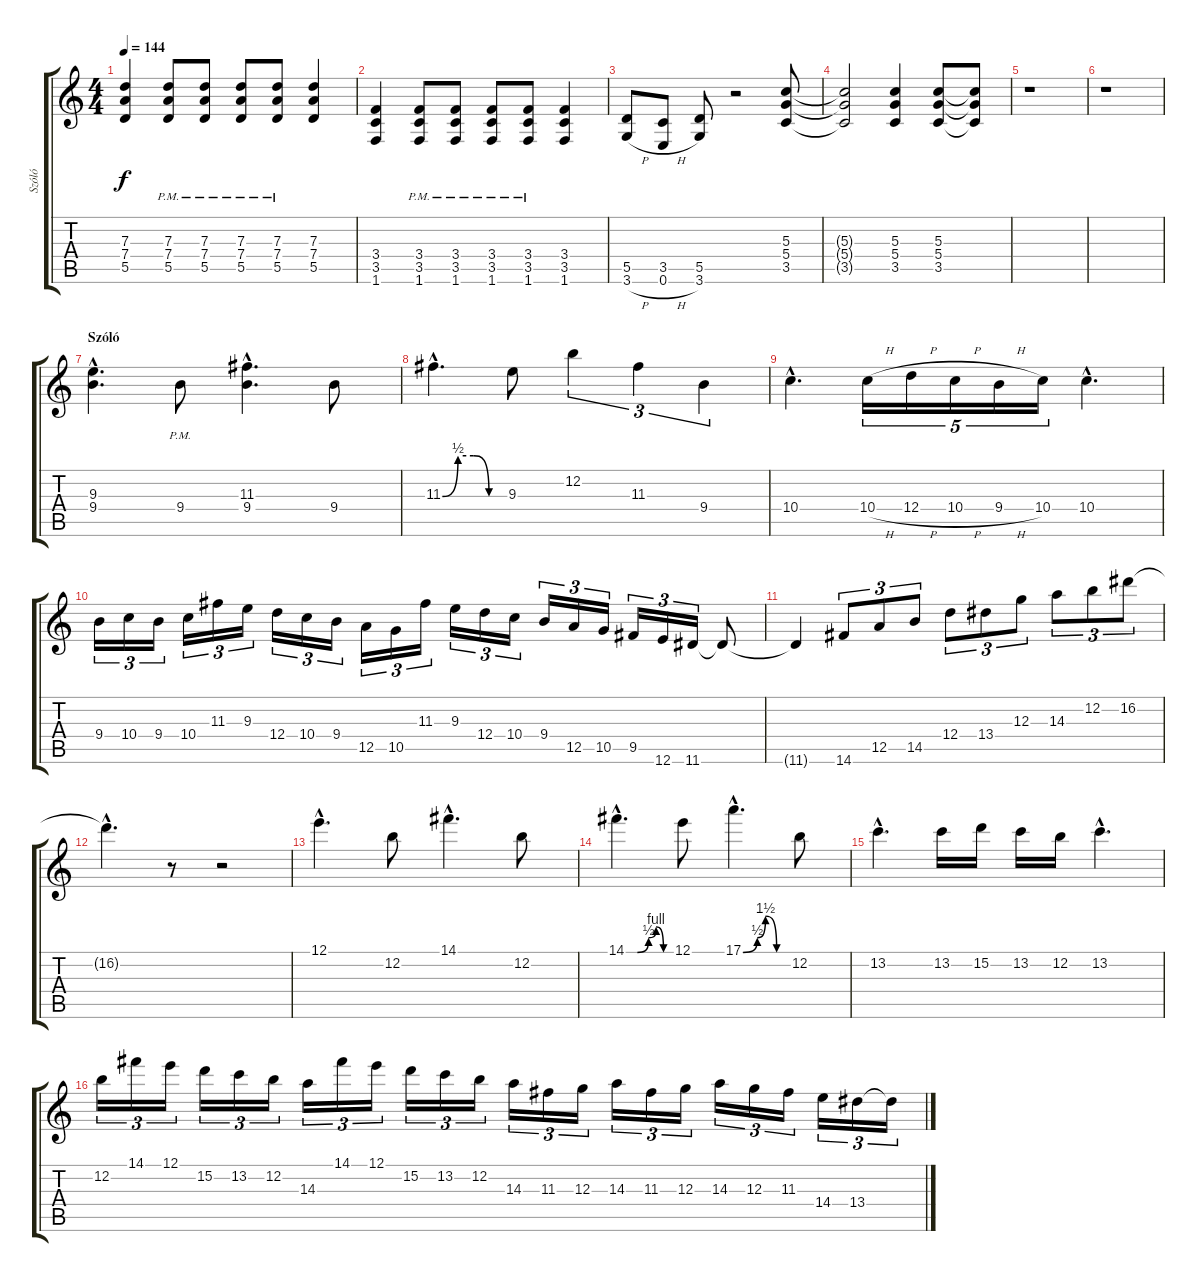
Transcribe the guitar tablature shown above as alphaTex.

\track ("Szóló" "Szóló") {instrument acousticguitarnylon}
\staff {score tabs}
\tuning (E4 B3 G3 D3 A2 E2) {hide}
\ts (4 4)
\tempo 144
\clef g2
\ks c
(7.3 7.4 5.5).4{dy f} (7.3{pm} 7.4{pm} 5.5{pm}).8 (7.3{pm} 7.4{pm} 5.5{pm}).8 (7.3{pm} 7.4{pm} 5.5{pm}).8 (7.3{pm} 7.4{pm} 5.5{pm}).8 (7.3 7.4 5.5).4 |
(3.4 3.5 1.6).4 (3.4{pm} 3.5{pm} 1.6{pm}).8 (3.4{pm} 3.5{pm} 1.6{pm}).8 (3.4{pm} 3.5{pm} 1.6{pm}).8 (3.4{pm} 3.5{pm} 1.6{pm}).8 (3.4 3.5 1.6).4 |
(5.5 3.6{h}).8 (3.5 0.6{h}).8 (5.5 3.6).8 r.2 (5.3 5.4 3.5).8 |
(5.3{t} 5.4{t} 3.5{t}).2 (5.3 5.4 3.5).4 (5.3 5.4 3.5).8 (5.3{t} 5.4{t} 3.5{t}).8 |
r.1 |
r.1 |
\section ("" "Szóló")
(9.3{hac} 9.4{hac}).4{d volume 11} 9.4{pm}.8 (11.3{hac} 9.4{hac}).4{d} 9.4.8 |
11.3{be (custom 0 0 15 2 30 2 45 0 60 0) hac}.4{d} 9.3.8 12.2.4{tu (3 2)} 11.3.4{tu (3 2)} 9.4.4{tu (3 2)} |
10.4{hac}.4{d} 10.4{h}.16{tu (5 4)} 12.4{h}.16{tu (5 4)} 10.4{h}.16{tu (5 4)} 9.4{h}.16{tu (5 4)} 10.4.16{tu (5 4)} 10.4{hac}.4{d} |
9.4.16{tu (3 2)} 10.4.16{tu (3 2)} 9.4.16{tu (3 2)} 10.4.16{tu (3 2)} 11.3.16{tu (3 2)} 9.3.16{tu (3 2)} 12.4.16{tu (3 2)} 10.4.16{tu (3 2)} 9.4.16{tu (3 2)} 12.5.16{tu (3 2)} 10.5.16{tu (3 2)} 11.3.16{tu (3 2)} 9.3.16{tu (3 2)} 12.4.16{tu (3 2)} 10.4.16{tu (3 2)} 9.4.16{tu (3 2)} 12.5.16{tu (3 2)} 10.5.16{tu (3 2)} 9.5.16{tu (3 2)} 12.6.16{tu (3 2)} 11.6.16{tu (3 2)} 11.6{t}.8 |
11.6{t}.4 14.6.8{tu (3 2)} 12.5.8{tu (3 2)} 14.5.8{tu (3 2)} 12.4.8{tu (3 2)} 13.4.8{tu (3 2)} 12.3.8{tu (3 2)} 14.3.8{tu (3 2)} 12.2.8{tu (3 2)} 16.2.8{tu (3 2)} |
16.2{hac t}.4{d} r.8 r.2 |
12.1{hac}.4{d} 12.2.8 14.1{hac}.4{d} 12.2.8 |
14.1{be (custom 0 0 15 0 30 2 40 4 50 0 60 0) hac}.4{d} 12.1.8 17.1{be (custom 0 0 19 2 30 6 45 0 60 0) hac}.4{d} 12.2.8 |
13.2{hac}.4{d} 13.2.16 15.2.16 13.2.16 12.2.16 13.2{hac}.4{d} |
12.2.16{tu (3 2)} 14.1.16{tu (3 2)} 12.1.16{tu (3 2)} 15.2.16{tu (3 2)} 13.2.16{tu (3 2)} 12.2.16{tu (3 2)} 14.3.16{tu (3 2)} 14.1.16{tu (3 2)} 12.1.16{tu (3 2)} 15.2.16{tu (3 2)} 13.2.16{tu (3 2)} 12.2.16{tu (3 2)} 14.3.16{tu (3 2)} 11.3.16{tu (3 2)} 12.3.16{tu (3 2)} 14.3.16{tu (3 2)} 11.3.16{tu (3 2)} 12.3.16{tu (3 2)} 14.3.16{tu (3 2)} 12.3.16{tu (3 2)} 11.3.16{tu (3 2)} 14.4.16{tu (3 2)} 13.4.16{tu (3 2)} 13.4{t}.16{tu (3 2)}
